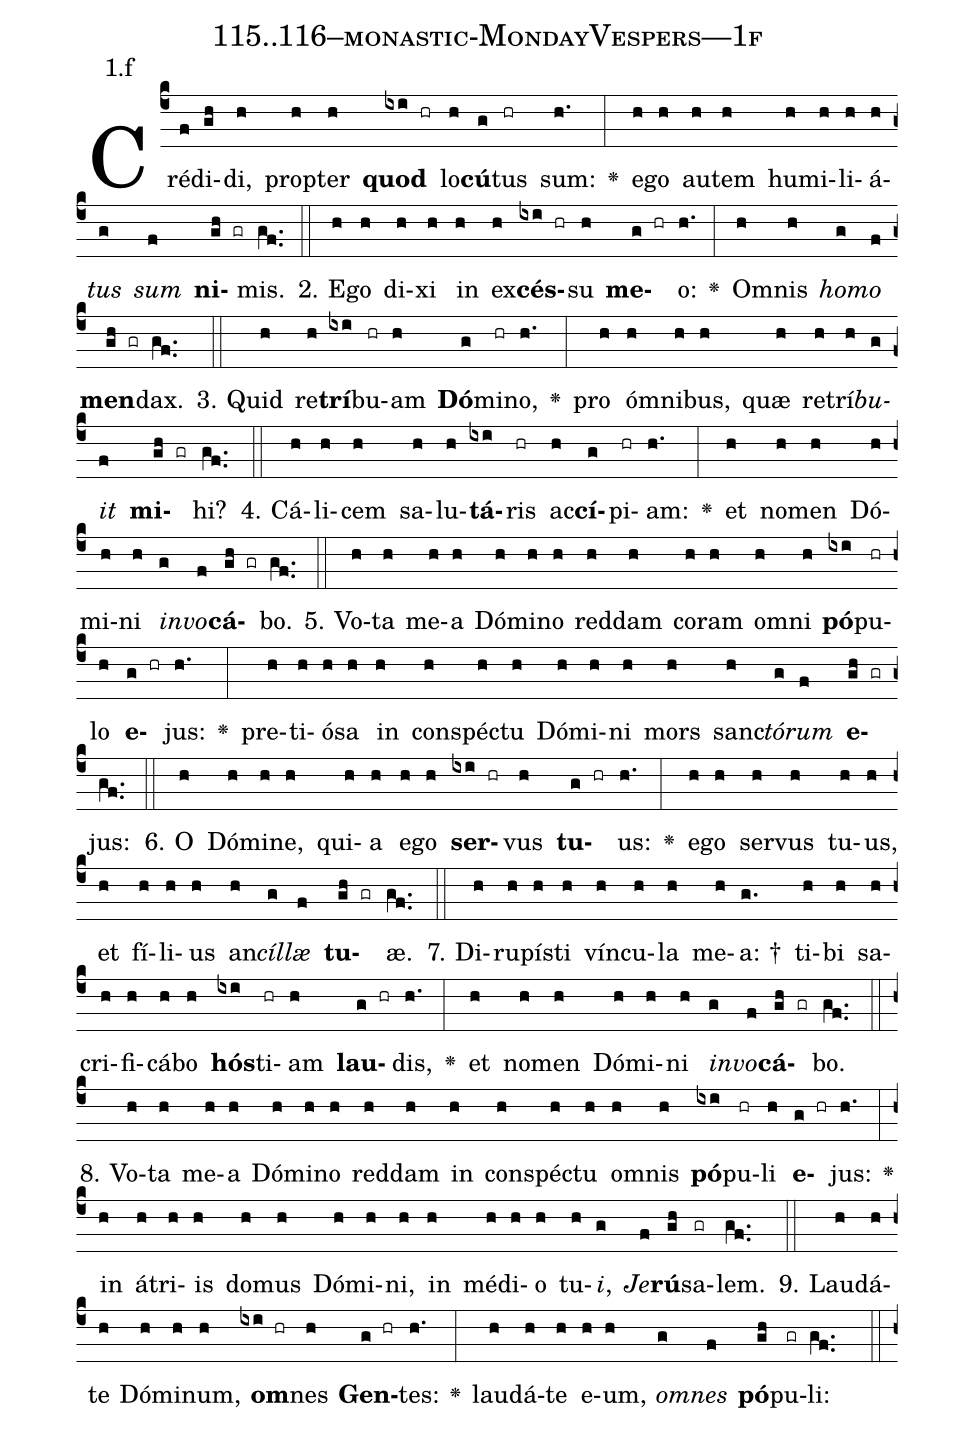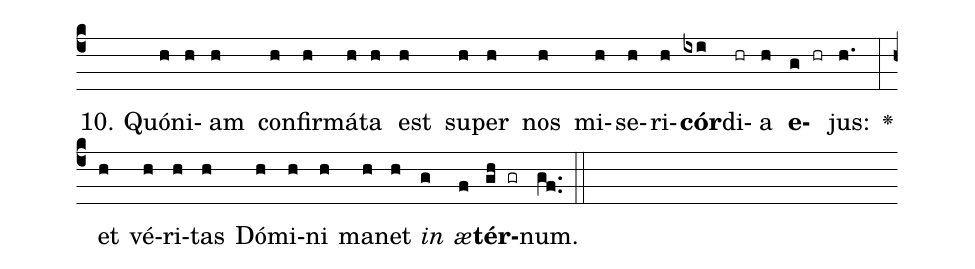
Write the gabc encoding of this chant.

name: 115..116--monastic-MondayVespers---1f;
annotation: 1.f;
%%
(c4)Cré(f)di(gh)di,(h) prop(h)ter(h) <b>quod</b>(ixi hr) lo(h)<b>cú</b>(g)tus(hr) sum:(h.) <v>\greheightstar</v>(:) e(h)go(h) au(h)tem(h) hu(h)mi(h)li(h)á(h)<i>tus</i>(g) <i>sum</i>(f) <b>ni</b>(gh gr)mis.(gf..) (::)
2. E(h)go(h) di(h)xi(h) in(h) ex(h)<b>cés</b>(ixi hr)su(h) <b>me</b>(g hr)o:(h.) <v>\greheightstar</v>(:) Om(h)nis(h) <i>ho</i>(g)<i>mo</i>(f) <b>men</b>(gh gr)dax.(gf..) (::)
3. Quid(h) re(h)<b>trí</b>(ixi)bu(hr)am(h) <b>Dó</b>(g)mi(hr)no,(h.) <v>\greheightstar</v>(:) pro(h) óm(h)ni(h)bus,(h) quæ(h) re(h)trí(h)<i>bu</i>(g)<i>it</i>(f) <b>mi</b>(gh gr)hi?(gf..) (::)
4. Cá(h)li(h)cem(h) sa(h)lu(h)<b>tá</b>(ixi)ris(hr) ac(h)<b>cí</b>(g)pi(hr)am:(h.) <v>\greheightstar</v>(:) et(h) no(h)men(h) Dó(h)mi(h)ni(h) <i>in</i>(g)<i>vo</i>(f)<b>cá</b>(gh gr)bo.(gf..) (::)
5. Vo(h)ta(h) me(h)a(h) Dó(h)mi(h)no(h) red(h)dam(h) co(h)ram(h) om(h)ni(h) <b>pó</b>(ixi)pu(hr)lo(h) <b>e</b>(g hr)jus:(h.) <v>\greheightstar</v>(:) pre(h)ti(h)ó(h)sa(h) in(h) con(h)spéc(h)tu(h) Dó(h)mi(h)ni(h) mors(h) sanc(h)<i>tó</i>(g)<i>rum</i>(f) <b>e</b>(gh gr)jus:(gf..) (::)
6. O(h) Dó(h)mi(h)ne,(h) qui(h)a(h) e(h)go(h) <b>ser</b>(ixi hr)vus(h) <b>tu</b>(g hr)us:(h.) <v>\greheightstar</v>(:) e(h)go(h) ser(h)vus(h) tu(h)us,(h) et(h) fí(h)li(h)us(h) an(h)<i>cíl</i>(g)<i>læ</i>(f) <b>tu</b>(gh gr)æ.(gf..) (::)
7. Di(h)ru(h)pís(h)ti(h) vín(h)cu(h)la(h) me(h)a: †(g.) ti(h)bi(h) sa(h)cri(h)fi(h)cá(h)bo(h) <b>hós</b>(ixi)ti(hr)am(h) <b>lau</b>(g hr)dis,(h.) <v>\greheightstar</v>(:) et(h) no(h)men(h) Dó(h)mi(h)ni(h) <i>in</i>(g)<i>vo</i>(f)<b>cá</b>(gh gr)bo.(gf..) (::)
8. Vo(h)ta(h) me(h)a(h) Dó(h)mi(h)no(h) red(h)dam(h) in(h) con(h)spéc(h)tu(h) om(h)nis(h) <b>pó</b>(ixi)pu(hr)li(h) <b>e</b>(g hr)jus:(h.) <v>\greheightstar</v>(:) in(h) á(h)tri(h)is(h) do(h)mus(h) Dó(h)mi(h)ni,(h) in(h) mé(h)di(h)o(h) tu(h)<i>i</i>,(g) <i>Je</i>(f)<b>rú</b>(gh)sa(gr)lem.(gf..) (::)
9. Lau(h)dá(h)te(h) Dó(h)mi(h)num,(h) <b>om</b>(ixi hr)nes(h) <b>Gen</b>(g hr)tes:(h.) <v>\greheightstar</v>(:) lau(h)dá(h)te(h) e(h)um,(h) <i>om</i>(g)<i>nes</i>(f) <b>pó</b>(gh)pu(gr)li:(gf..) (::)
10. Quón(h)i(h)am(h) con(h)fir(h)má(h)ta(h) est(h) su(h)per(h) nos(h) mi(h)se(h)ri(h)<b>cór</b>(ixi)di(hr)a(h) <b>e</b>(g hr)jus:(h.) <v>\greheightstar</v>(:) et(h) vé(h)ri(h)tas(h) Dó(h)mi(h)ni(h) ma(h)net(h) <i>in</i>(g) <i>æ</i>(f)<b>tér</b>(gh gr)num.(gf..) (::)
